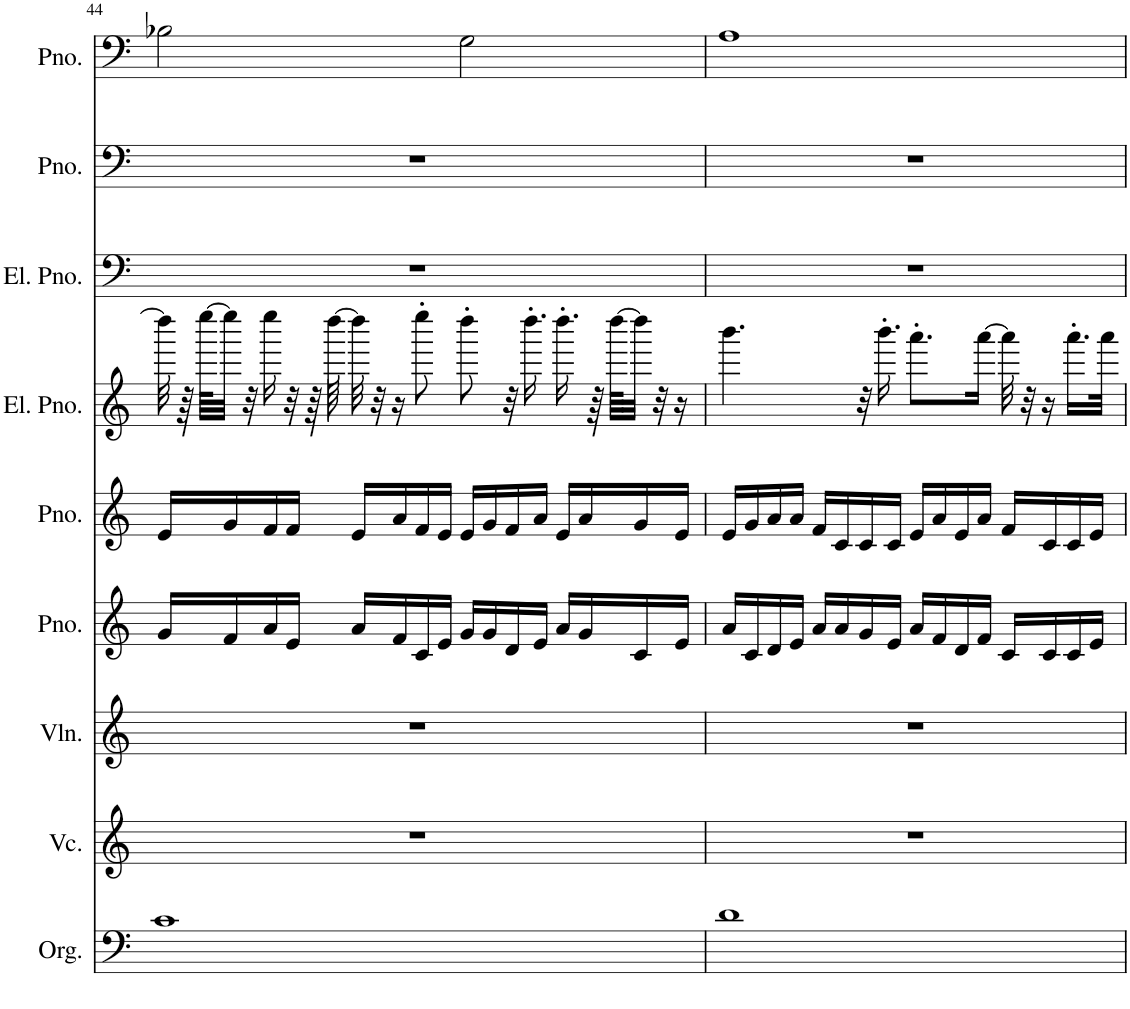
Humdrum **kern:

**kern	**kern	**kern	**kern	**kern	**kern	**kern	**kern	**kern	**kern	**kern
*part11	*part10	*part9	*part8	*part7	*part6	*part5	*part4	*part3	*part2	*part1
*staff11	*staff10	*staff9	*staff8	*staff7	*staff6	*staff5	*staff4	*staff3	*staff2	*staff1
*I"オルガン	*I"チェロ	*I"ヴァイオリン	*I"ピアノ	*I"ピアノ	*I"エレクトリックピアノ	*I"ピアノ	*I"エレクトリックピアノ	*I"エレクトリックピアノ	*I"ピアノ	*I"ピアノ
!!LO:PB:g=z
*clefF4	*clefG2	*clefG2	*clefG2	*clefG2	*clefG2	*clefG2	*clefG2	*clefF4	*clefF4	*clefF4
*k[]	*k[]	*k[]	*k[]	*k[]	*k[]	*k[]	*k[]	*k[]	*k[]	*k[]
*M4/4	*M4/4	*M4/4	*M4/4	*M4/4	*M4/4	*M4/4	*M4/4	*M4/4	*M4/4	*M4/4
=44	=44	=44	=44	=44	=44	=44	=44	=44	=44	=44
1c	1r	1r	16g/LL	16e/LL	32dddd\]	16e/LL	32dddd]	1r	1r	2B-X\
.	.	.	.	.	64r	.	64r	.	.	.
.	.	.	.	.	[64eeee\KLLL	.	[64eeee\KLLL	.	.	.
.	.	.	16f/	16g/	32eeee\JJJ]	16g/J	32eeee\JJJ]	.	.	.
.	.	.	.	.	32r	.	32r	.	.	.
.	.	.	16a/	16f/	16eeee\	16f/L	16eeee	.	.	.
.	.	.	16e/JJ	16f/JJ	32r	16f/JJ	32r	.	.	.
.	.	.	.	.	64r	.	64r	.	.	.
.	.	.	.	.	[64dddd\	.	[64dddd	.	.	.
.	.	.	16a/LL	16e/LL	32dddd\]	16e/LL	32dddd]	.	.	.
.	.	.	.	.	32r	.	32r	.	.	.
.	.	.	16f/	16a/	16r	16a/J	16r	.	.	.
.	.	.	16c/	16f/	8eeee'\	16f/L	8eeee'	.	.	.
.	.	.	16e/JJ	16e/JJ	.	16e/JJ	.	.	.	.
.	.	.	16g/LL	16e/LL	8dddd'\	16e/LL	8dddd'	.	.	2G\
.	.	.	16g/	16g/	.	16g/J	.	.	.	.
.	.	.	16d/	16f/	32r	16f/L	32r	.	.	.
.	.	.	.	.	16.dddd'\	.	16.dddd'	.	.	.
.	.	.	16e/JJ	16a/JJ	.	16a/JJ	.	.	.	.
.	.	.	16a/LL	16e/LL	16.dddd'\	16e/LL	16.dddd'	.	.	.
.	.	.	16g/	16a/	.	16a/J	.	.	.	.
.	.	.	.	.	64r	.	64r	.	.	.
.	.	.	.	.	[64dddd\KLLL	.	[64dddd\KLLL	.	.	.
.	.	.	16c/	16g/	32dddd\JJJ]	16g/L	32dddd\JJJ]	.	.	.
.	.	.	.	.	32r	.	32r	.	.	.
.	.	.	16e/JJ	16e/JJ	16r	16e/JJ	16r	.	.	.
=45	=45	=45	=45	=45	=45	=45	=45	=45	=45	=45
1d	1r	1r	16a/LL	16e/LL	4.bbb\	16e/LL	4.bbb	1r	1r	1A
.	.	.	16c/	16g/	.	16g/J	.	.	.	.
.	.	.	16d/	16a/	.	16a/L	.	.	.	.
.	.	.	16e/JJ	16a/JJ	.	16a/JJ	.	.	.	.
.	.	.	16a/LL	16f/LL	.	16f/LL	.	.	.	.
.	.	.	16a/	16c/	.	16c/J	.	.	.	.
.	.	.	16g/	16c/	32r	16c/L	32r	.	.	.
.	.	.	.	.	16.bbb'\	.	16.bbb'	.	.	.
.	.	.	16e/JJ	16c/JJ	.	16c/JJ	.	.	.	.
.	.	.	16a/LL	16e/LL	8.aaa'\L	16e/LL	8.aaa'\L	.	.	.
.	.	.	16f/	16a/	.	16a/J	.	.	.	.
.	.	.	16d/	16e/	.	16e/L	.	.	.	.
.	.	.	16f/JJ	16a/JJ	[16aaa\Jk	16a/JJ	[16aaa\Jk	.	.	.
.	.	.	16c/LL	16f/LL	32aaa\]	16f/LL	32aaa]	.	.	.
.	.	.	.	.	32r	.	32r	.	.	.
.	.	.	16c/	16c/	16r	16c/J	16r	.	.	.
.	.	.	16c/	16c/	16.aaa'\LL	16c/L	16.aaa'\LL	.	.	.
.	.	.	16e/JJ	16e/JJ	.	16e/JJ	.	.	.	.
.	.	.	.	.	32aaa\JJk	.	32aaa\JJk	.	.	.
=	=	=	=	=	=	=	=	=	=	=
*-	*-	*-	*-	*-	*-	*-	*-	*-	*-	*-
